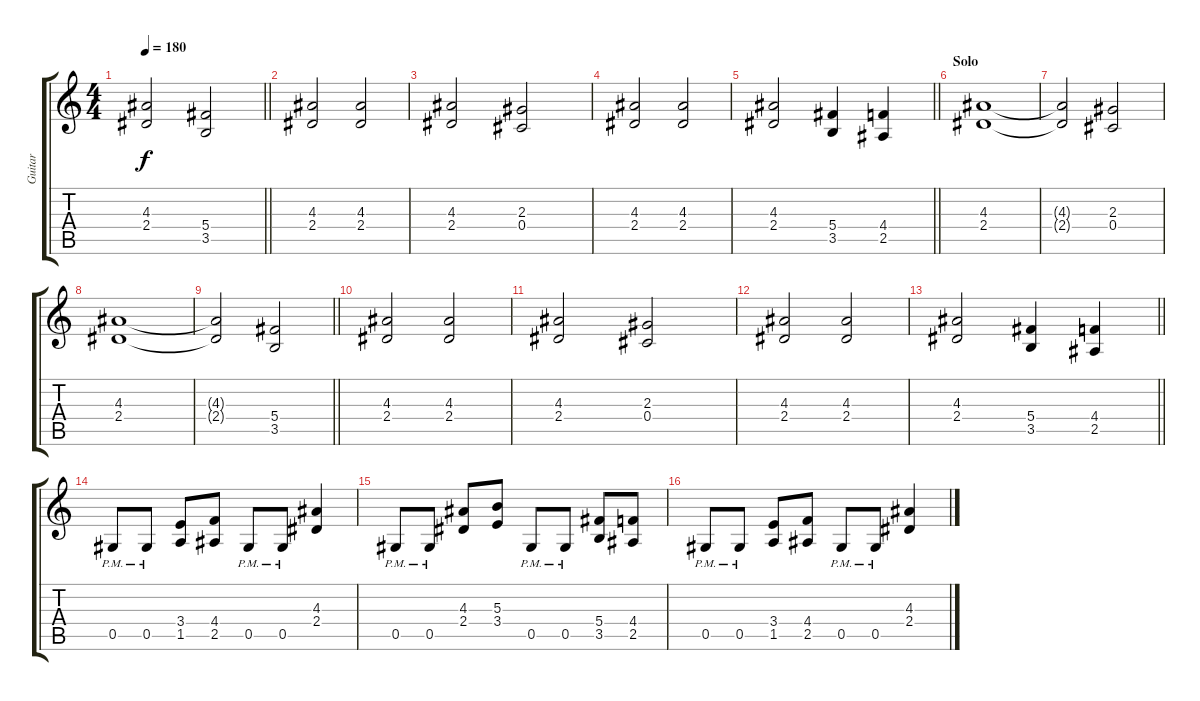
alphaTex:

\track ("Guitar" "Guitar") {instrument distortionguitar}
\staff {score tabs}
\tuning (Eb4 Bb3 Gb3 Db3 Ab2 Eb2) {hide}
\ts (4 4)
\tempo 180
\clef g2
\barLineRight lightlight
\ks c
(4.3{t} 2.4{t}).2{dy f} (5.4 3.5).2 |
\section ("" "")
(4.3 2.4).2 (4.3 2.4).2 |
(4.3 2.4).2 (2.3 0.4).2 |
(4.3 2.4).2 (4.3 2.4).2 |
\barLineRight lightlight
(4.3 2.4).2 (5.4 3.5).4 (4.4 2.5).4 |
\section ("" "Solo")
(4.3 2.4).1 |
(4.3{t} 2.4{t}).2 (2.3 0.4).2 |
(4.3 2.4).1 |
\barLineRight lightlight
(4.3{t} 2.4{t}).2 (5.4 3.5).2 |
(4.3 2.4).2 (4.3 2.4).2 |
(4.3 2.4).2 (2.3 0.4).2 |
(4.3 2.4).2 (4.3 2.4).2 |
\barLineRight lightlight
(4.3 2.4).2 (5.4 3.5).4 (4.4 2.5).4 |
0.5{pm}.8 0.5{pm}.8 (3.4 1.5).8 (4.4 2.5).8 0.5{pm}.8 0.5{pm}.8 (4.3 2.4).4 |
0.5{pm}.8 0.5{pm}.8 (4.3 2.4).8 (5.3 3.4).8 0.5{pm}.8 0.5{pm}.8 (5.4 3.5).8 (4.4 2.5).8 |
0.5{pm}.8 0.5{pm}.8 (3.4 1.5).8 (4.4 2.5).8 0.5{pm}.8 0.5{pm}.8 (4.3 2.4).4
